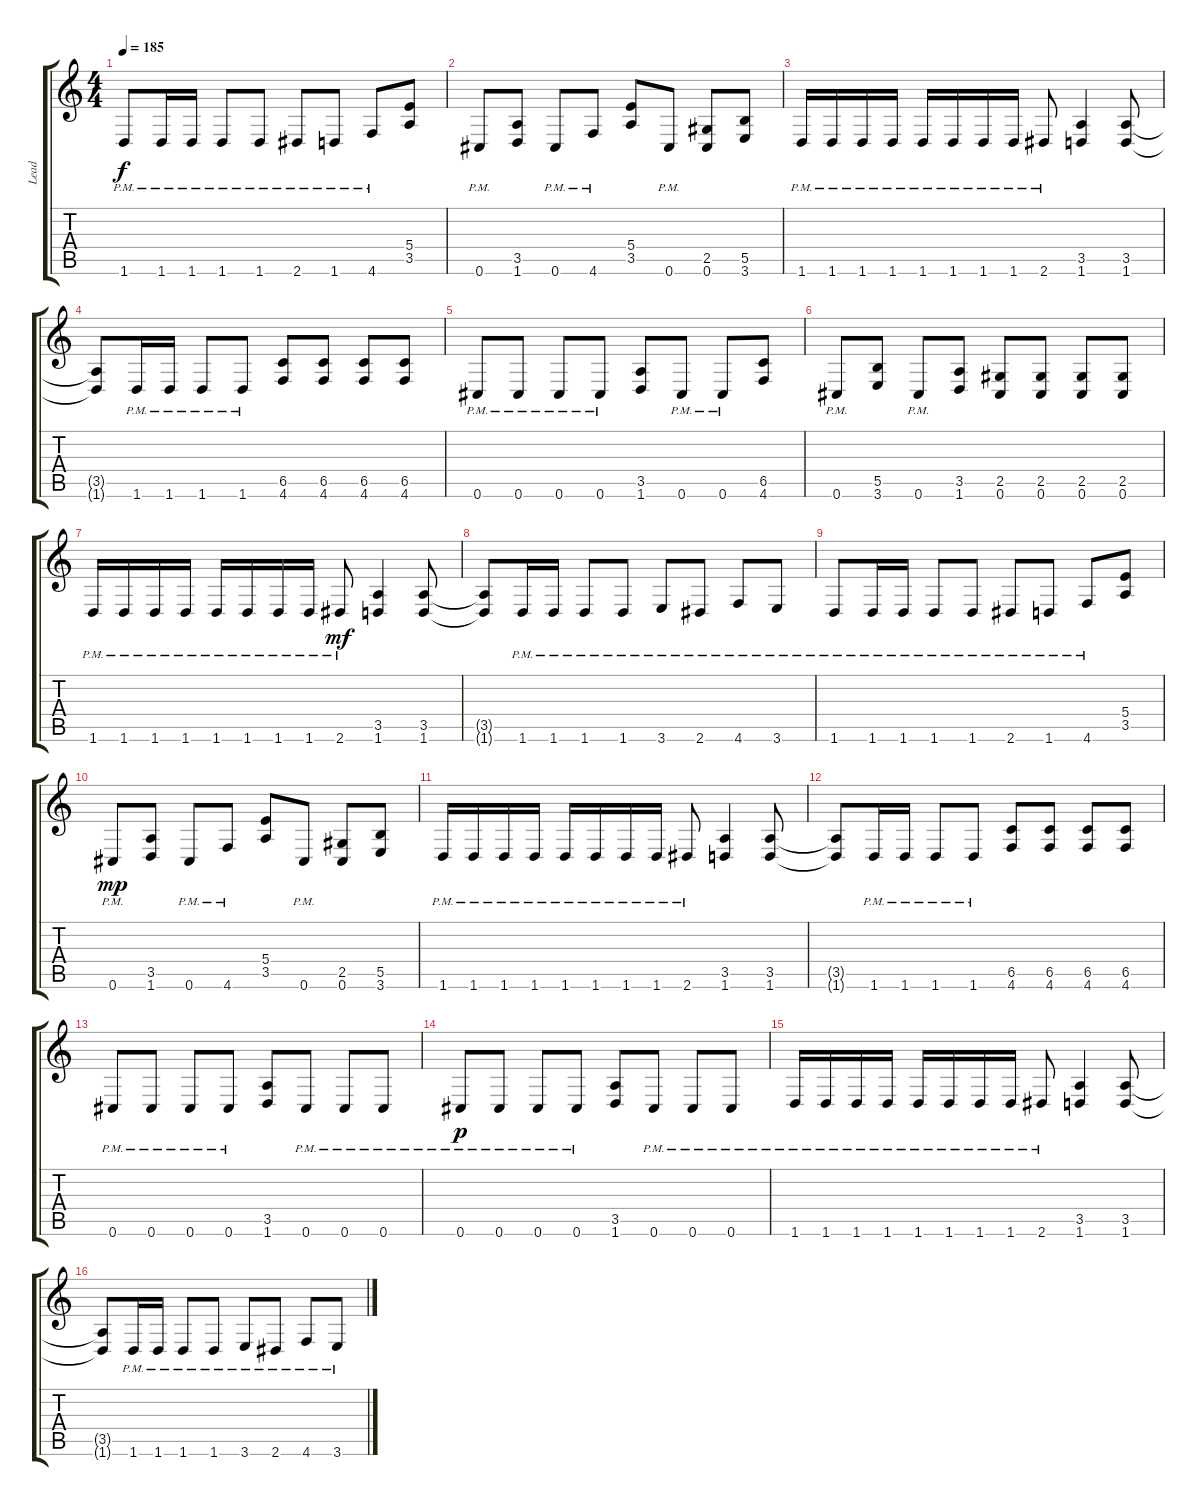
\track ("Lead" "Lead") {instrument distortionguitar}
\staff {score tabs}
\tuning (Db4 Ab3 E3 B2 Gb2 Db2) {hide}
\ts (4 4)
\tempo 185
\clef g2
\ks c
1.6{pm}.8{dy f} 1.6{pm}.16 1.6{pm}.16 1.6{pm}.8 1.6{pm}.8 2.6{pm}.8 1.6{pm}.8 4.6{pm}.8 (5.4 3.5).8 |
0.6{pm}.8 (3.5 1.6).8 0.6{pm}.8 4.6{pm}.8 (5.4 3.5).8 0.6{pm}.8 (2.5 0.6).8 (5.5 3.6).8 |
1.6{pm}.16 1.6{pm}.16 1.6{pm}.16 1.6{pm}.16 1.6{pm}.16 1.6{pm}.16 1.6{pm}.16 1.6{pm}.16 2.6{pm}.8 (3.5 1.6).4 (3.5 1.6).8 |
(3.5{t} 1.6{t}).8 1.6{pm}.16 1.6{pm}.16 1.6{pm}.8 1.6{pm}.8 (6.5 4.6).8 (6.5 4.6).8 (6.5 4.6).8 (6.5 4.6).8 |
0.6{pm}.8 0.6{pm}.8 0.6{pm}.8 0.6{pm}.8 (3.5 1.6).8 0.6{pm}.8 0.6{pm}.8 (6.5 4.6).8 |
0.6{pm}.8 (5.5 3.6).8 0.6{pm}.8 (3.5 1.6).8 (2.5 0.6).8 (2.5 0.6).8 (2.5 0.6).8 (2.5 0.6).8 |
1.6{pm}.16 1.6{pm}.16 1.6{pm}.16 1.6{pm}.16 1.6{pm}.16 1.6{pm}.16 1.6{pm}.16 1.6{pm}.16 2.6{pm}.8{dy mf} (3.5 1.6).4 (3.5 1.6).8 |
(3.5{t} 1.6{t}).8 1.6{pm}.16 1.6{pm}.16 1.6{pm}.8 1.6{pm}.8 3.6{pm}.8 2.6{pm}.8 4.6{pm}.8 3.6{pm}.8 |
1.6{pm}.8 1.6{pm}.16 1.6{pm}.16 1.6{pm}.8 1.6{pm}.8 2.6{pm}.8 1.6{pm}.8 4.6{pm}.8 (5.4 3.5).8 |
0.6{pm}.8{dy mp} (3.5 1.6).8 0.6{pm}.8 4.6{pm}.8 (5.4 3.5).8 0.6{pm}.8 (2.5 0.6).8 (5.5 3.6).8 |
1.6{pm}.16 1.6{pm}.16 1.6{pm}.16 1.6{pm}.16 1.6{pm}.16 1.6{pm}.16 1.6{pm}.16 1.6{pm}.16 2.6{pm}.8 (3.5 1.6).4 (3.5 1.6).8 |
(3.5{t} 1.6{t}).8 1.6{pm}.16 1.6{pm}.16 1.6{pm}.8 1.6{pm}.8 (6.5 4.6).8 (6.5 4.6).8 (6.5 4.6).8 (6.5 4.6).8 |
0.6{pm}.8 0.6{pm}.8 0.6{pm}.8 0.6{pm}.8 (3.5 1.6).8 0.6{pm}.8 0.6{pm}.8 0.6{pm}.8 |
0.6{pm}.8{dy p} 0.6{pm}.8 0.6{pm}.8 0.6{pm}.8 (3.5 1.6).8 0.6{pm}.8 0.6{pm}.8 0.6{pm}.8 |
1.6{pm}.16 1.6{pm}.16 1.6{pm}.16 1.6{pm}.16 1.6{pm}.16 1.6{pm}.16 1.6{pm}.16 1.6{pm}.16 2.6{pm}.8 (3.5 1.6).4 (3.5 1.6).8 |
(3.5{t} 1.6{t}).8 1.6{pm}.16 1.6{pm}.16 1.6{pm}.8 1.6{pm}.8 3.6{pm}.8 2.6{pm}.8 4.6{pm}.8 3.6{pm}.8
